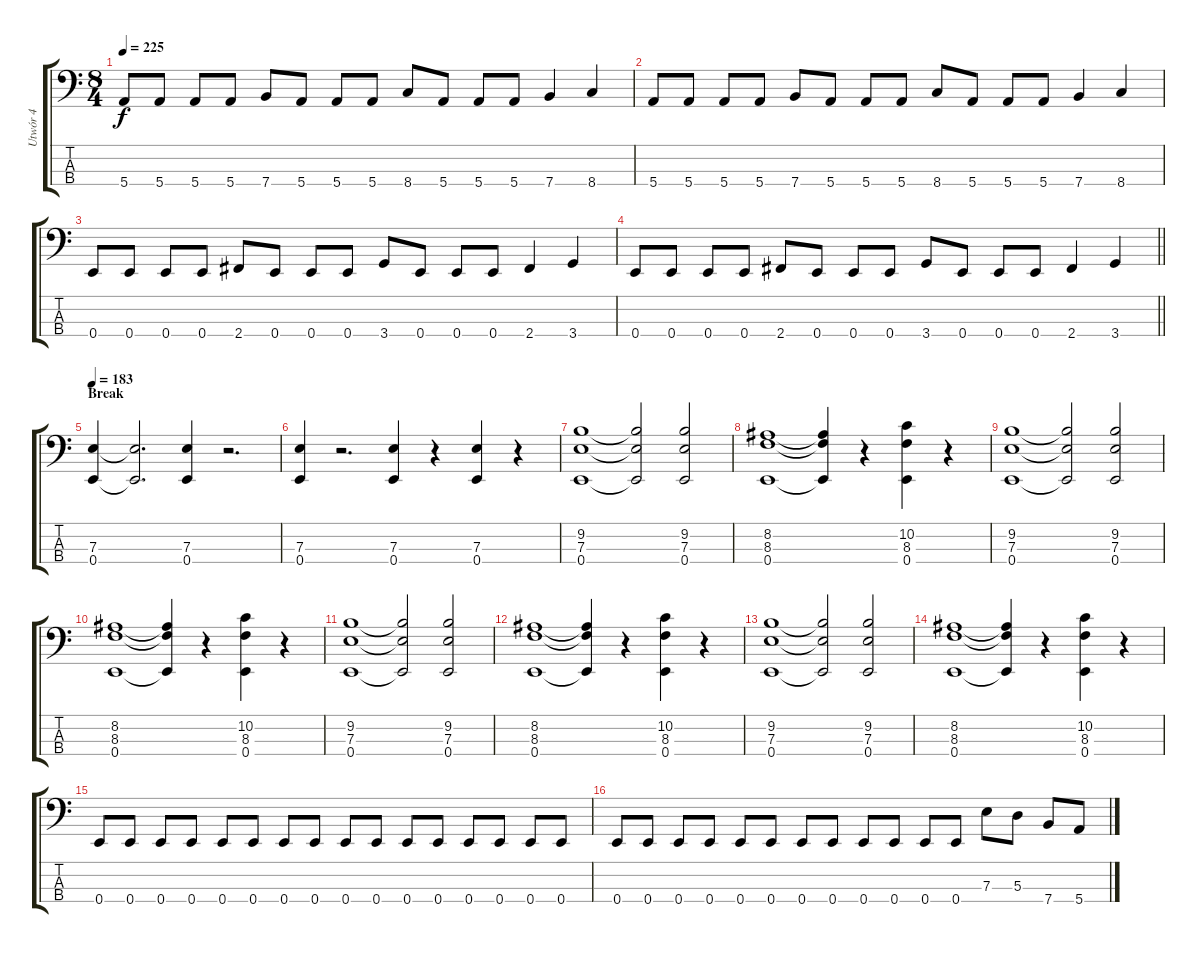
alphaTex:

\track ("Utwór 4" "Utwór 4") {instrument electricbassfinger}
\staff {score tabs}
\tuning (G2 D2 A1 E1) {hide}
\ts (8 4)
\tempo 225
\clef f4
\ks c
5.4.8{dy f} 5.4.8 5.4.8 5.4.8 7.4.8 5.4.8 5.4.8 5.4.8 8.4.8 5.4.8 5.4.8 5.4.8 7.4.4 8.4.4 |
5.4.8 5.4.8 5.4.8 5.4.8 7.4.8 5.4.8 5.4.8 5.4.8 8.4.8 5.4.8 5.4.8 5.4.8 7.4.4 8.4.4 |
0.4.8 0.4.8 0.4.8 0.4.8 2.4.8 0.4.8 0.4.8 0.4.8 3.4.8 0.4.8 0.4.8 0.4.8 2.4.4 3.4.4 |
\barLineRight lightlight
0.4.8 0.4.8 0.4.8 0.4.8 2.4.8 0.4.8 0.4.8 0.4.8 3.4.8 0.4.8 0.4.8 0.4.8 2.4.4 3.4.4 |
\section ("" "Break")
\tempo 183
(7.3 0.4).4 (7.3{t} 0.4{t}).2{d} (7.3 0.4).4 r.2{d} |
(7.3 0.4).4 r.2{d} (7.3 0.4).4 r.4 (7.3 0.4).4 r.4 |
(9.2 7.3 0.4).1 (9.2{t} 7.3{t} 0.4{t}).2 (9.2 7.3 0.4).2 |
(8.2 8.3 0.4).1 (8.2{t} 8.3{t} 0.4{t}).4 r.4 (10.2 8.3 0.4).4 r.4 |
(9.2 7.3 0.4).1 (9.2{t} 7.3{t} 0.4{t}).2 (9.2 7.3 0.4).2 |
(8.2 8.3 0.4).1 (8.2{t} 8.3{t} 0.4{t}).4 r.4 (10.2 8.3 0.4).4 r.4 |
(9.2 7.3 0.4).1 (9.2{t} 7.3{t} 0.4{t}).2 (9.2 7.3 0.4).2 |
(8.2 8.3 0.4).1 (8.2{t} 8.3{t} 0.4{t}).4 r.4 (10.2 8.3 0.4).4 r.4 |
(9.2 7.3 0.4).1 (9.2{t} 7.3{t} 0.4{t}).2 (9.2 7.3 0.4).2 |
(8.2 8.3 0.4).1 (8.2{t} 8.3{t} 0.4{t}).4 r.4 (10.2 8.3 0.4).4 r.4 |
0.4.8 0.4.8 0.4.8 0.4.8 0.4.8 0.4.8 0.4.8 0.4.8 0.4.8 0.4.8 0.4.8 0.4.8 0.4.8 0.4.8 0.4.8 0.4.8 |
0.4.8 0.4.8 0.4.8 0.4.8 0.4.8 0.4.8 0.4.8 0.4.8 0.4.8 0.4.8 0.4.8 0.4.8 7.3.8 5.3.8 7.4.8 5.4.8
